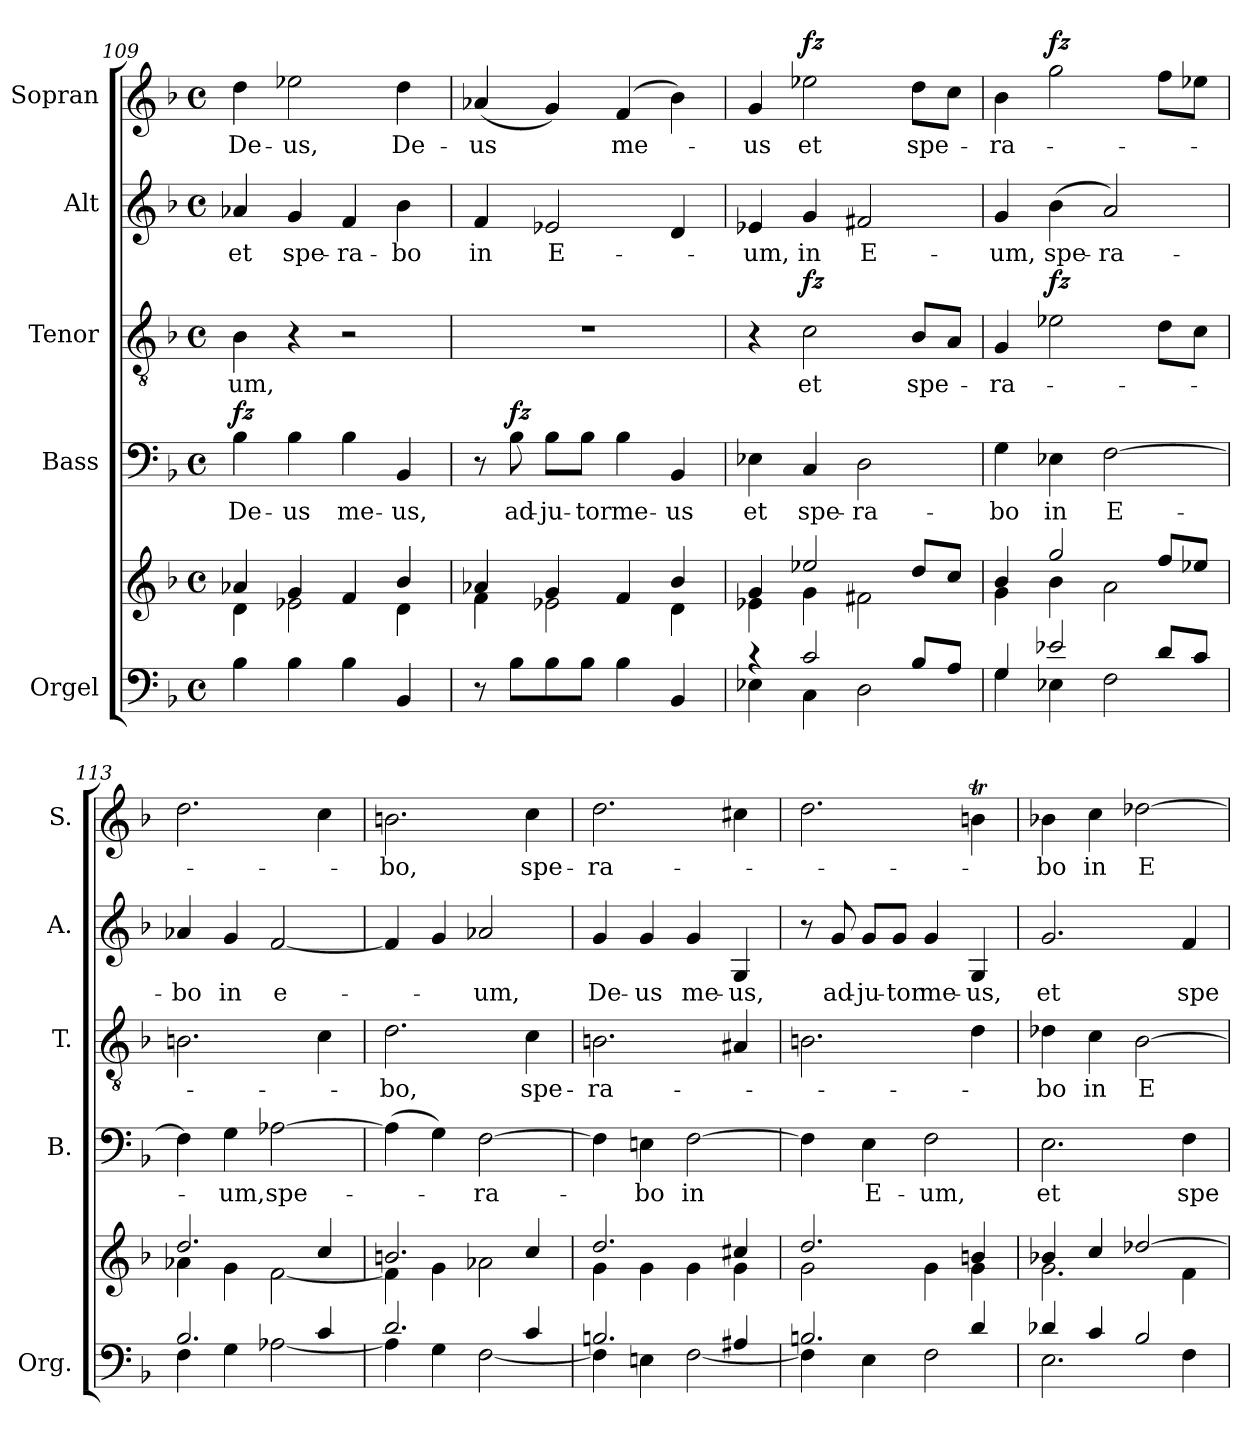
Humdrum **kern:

**kern	**kern	**kern	**text	**dynam	**kern	**text	**dynam	**kern	**text	**kern	**text	**dynam
*part5	*part5	*part4	*part4	*part4	*part3	*part3	*part3	*part2	*part2	*part1	*part1	*part1
*staff6	*staff5	*staff4	*staff4	*staff4	*staff3	*staff3	*staff3	*staff2	*staff2	*staff1	*staff1	*staff1
*I"Orgel	*	*I"Bass	*	*	*I"Tenor	*	*	*I"Alt	*	*I"Sopran	*	*
*I'Org.	*	*I'B.	*	*	*I'T.	*	*	*I'A.	*	*I'S.	*	*
*clefF4	*clefG2	*clefF4	*	*	*clefGv2	*	*	*clefG2	*	*clefG2	*	*
*k[b-]	*k[b-]	*k[b-]	*	*	*k[b-]	*	*	*k[b-]	*	*k[b-]	*	*
*F:	*F:	*F:	*	*	*F:	*	*	*F:	*	*F:	*	*
*M4/4	*M4/4	*M4/4	*	*	*M4/4	*	*	*M4/4	*	*M4/4	*	*
*met(c)	*met(c)	*met(c)	*	*	*met(c)	*	*	*met(c)	*	*met(c)	*	*
=109	=109	=109	=109	=109	=109	=109	=109	=109	=109	=109	=109	=109
*	*^	*	*	*	*	*	*	*	*	*	*	*
!	!	!	!	!LO:LY:b	!LO:DY:a	!	!LO:LY:b	!	!	!LO:LY:b	!	!LO:LY:b	!
4B-\	4a-X/	4d\	4B-\	De-	fz	4B-\	-um,	.	4a-X/	et	4dd\	De-	.
!	!	!	!	!LO:LY:b	!	!	!	!	!	!LO:LY:b	!	!LO:LY:b	!
4B-\	4g/	2e-X\	4B-\	-us	.	4r	.	.	4g/	spe-	2ee-X\	-us,	.
!	!	!	!	!LO:LY:b	!	!	!	!	!	!LO:LY:b	!	!	!
4B-\	4f/	.	4B-\	me-	.	2r	.	.	4f/	-ra-	.	.	.
!	!	!	!	!LO:LY:b	!	!	!	!	!	!LO:LY:b	!	!LO:LY:b	!
4BB-/	4b-/	4d\	4BB-/	-us,	.	.	.	.	4b-\	-bo	4dd\	De-	.
=110	=110	=110	=110	=110	=110	=110	=110	=110	=110	=110	=110	=110	=110
!	!	!	!	!	!	!	!	!	!	!LO:LY:b	!	!LO:LY:b	!
8r	4a-X/	4f\	8r	.	.	1r	.	.	4f/	in	(<4a-X/	-us	.
!	!	!	!	!LO:LY:b	!LO:DY:a	!	!	!	!	!	!	!	!
8B-\L	.	.	8B-\	ad-	fz	.	.	.	.	.	.	.	.
!	!	!	!	!LO:LY:b	!	!	!	!	!	!LO:LY:b	!	!	!
8B-\	4g/	2e-X\	8B-\L	-ju-	.	.	.	.	2e-X/	E-	4g/)	.	.
!	!	!	!	!LO:LY:b	!	!	!	!	!	!	!	!	!
8B-\J	.	.	8B-\J	-tor	.	.	.	.	.	.	.	.	.
!	!	!	!	!LO:LY:b	!	!	!	!	!	!	!	!LO:LY:b	!
4B-\	4f/	.	4B-\	me-	.	.	.	.	.	.	(4f/	me-	.
!	!	!	!	!LO:LY:b	!	!	!	!	!	!	!	!	!
4BB-/	4b-/	4d\	4BB-/	-us	.	.	.	.	4d/	.	4b-\)	.	.
!!LO:LB:g=z
=111	=111	=111	=111	=111	=111	=111	=111	=111	=111	=111	=111	=111	=111
*^	*	*	*	*	*	*	*	*	*	*	*	*	*
!	!	!	!	!	!LO:LY:b	!	!	!	!	!	!LO:LY:b	!	!LO:LY:b	!
4rc	4E-X\	4g/	4e-X\	4E-X\	et	.	4r	.	.	4e-X/	-um,	4g/	-us	.
!	!	!	!	!	!LO:LY:b	!	!	!LO:LY:b	!LO:DY:a	!	!LO:LY:b	!	!LO:LY:b	!LO:DY:a
2c/	4C\	2ee-X/	4g\	4C/	spe-	.	2c\	et	fz	4g/	in	2ee-X\	et	fz
!	!	!	!	!	!LO:LY:b	!	!	!	!	!	!LO:LY:b	!	!	!
.	2D\	.	2f#X\	2D\	-ra-	.	.	.	.	2f#X/	E-	.	.	.
!	!	!	!	!	!	!	!	!LO:LY:b	!	!	!	!	!LO:LY:b	!
8B-/L	.	8dd/L	.	.	.	.	8B-/L	spe-	.	.	.	8dd\L	spe-	.
8A/J	.	8cc/J	.	.	.	.	8A/J	.	.	.	.	8cc\J	.	.
=112	=112	=112	=112	=112	=112	=112	=112	=112	=112	=112	=112	=112	=112	=112
!	!	!	!	!	!LO:LY:b	!	!	!LO:LY:b	!	!	!LO:LY:b	!	!LO:LY:b	!
4G/	4G\	4b-/	4g\	4G\	-bo	.	4G/	-ra-	.	4g/	-um,	4b-\	-ra-	.
!	!	!	!	!	!LO:LY:b	!	!	!	!LO:DY:a	!	!LO:LY:b	!	!	!LO:DY:a
2e-X/	4E-X\	2gg/	4b-\	4E-X\	in	.	2e-X\	.	fz	(>4b-\	spe-	2gg\	.	fz
!	!	!	!	!	!LO:LY:b	!	!	!	!	!	!LO:LY:b	!	!	!
.	2F\	.	2a\	[2F\	E-	.	.	.	.	2a/)	-ra-	.	.	.
8d/L	.	8ff/L	.	.	.	.	8d\L	.	.	.	.	8ff\L	.	.
8c/J	.	8ee-X/J	.	.	.	.	8c\J	.	.	.	.	8ee-X\J	.	.
=113	=113	=113	=113	=113	=113	=113	=113	=113	=113	=113	=113	=113	=113	=113
!	!	!	!	!	!	!	!	!	!	!	!LO:LY:b	!	!	!
2.B-/	4F\	2.dd/	4a-X\	4F\]	.	.	2.Bn\	.	.	4a-X/	-bo	2.dd\	.	.
!	!	!	!	!	!LO:LY:b	!	!	!	!	!	!LO:LY:b	!	!	!
.	4G\	.	4g\	4G\	-um,	.	.	.	.	4g/	in	.	.	.
!	!	!	!	!	!LO:LY:b	!	!	!	!	!	!LO:LY:b	!	!	!
.	[<2A-X\	.	[<2f\	[2A-X\	spe-	.	.	.	.	[2f/	e-	.	.	.
4c/	.	4cc/	.	.	.	.	4c\	.	.	.	.	4cc\	.	.
=114	=114	=114	=114	=114	=114	=114	=114	=114	=114	=114	=114	=114	=114	=114
!	!	!	!	!	!	!	!	!LO:LY:b	!	!	!	!	!LO:LY:b	!
2.d/	4A-\]	2.bn/	4f\]	(>4A-\]	.	.	2.d\	-bo,	.	4f/]	.	2.bn\	-bo,	.
.	4G\	.	4g\	4G\)	.	.	.	.	.	4g/	.	.	.	.
!	!	!	!	!	!LO:LY:b	!	!	!	!	!	!LO:LY:b	!	!	!
.	[<2F\	.	2a-X\	[2F\	-ra-	.	.	.	.	2a-X/	-um,	.	.	.
!	!	!	!	!	!	!	!	!LO:LY:b	!	!	!	!	!LO:LY:b	!
4c/	.	4cc/	.	.	.	.	4c\	spe-	.	.	.	4cc\	spe-	.
=115	=115	=115	=115	=115	=115	=115	=115	=115	=115	=115	=115	=115	=115	=115
!	!	!	!	!	!	!	!	!LO:LY:b	!	!	!LO:LY:b	!	!LO:LY:b	!
2.Bn/	4F\]	2.dd/	4g\	4F\]	.	.	2.Bn\	-ra-	.	4g/	De-	2.dd\	-ra-	.
!	!	!	!	!	!LO:LY:b	!	!	!	!	!	!LO:LY:b	!	!	!
.	4En\	.	4g\	4En\	-bo	.	.	.	.	4g/	-us	.	.	.
!	!	!	!	!	!LO:LY:b	!	!	!	!	!	!LO:LY:b	!	!	!
.	[<2F\	.	4g\	[2F\	in	.	.	.	.	4g/	me-	.	.	.
!	!	!	!	!	!	!	!	!	!	!	!LO:LY:b	!	!	!
4A#X/	.	4cc#X/	4g\	.	.	.	4A#X/	.	.	4G/	-us,	4cc#X\	.	.
=116	=116	=116	=116	=116	=116	=116	=116	=116	=116	=116	=116	=116	=116	=116
2.Bn/	4F\]	2.dd/	2g\	4F\]	.	.	2.Bn\	.	.	8r	.	2.dd\	.	.
!	!	!	!	!	!	!	!	!	!	!	!LO:LY:b	!	!	!
.	.	.	.	.	.	.	.	.	.	8g/	ad-	.	.	.
!	!	!	!	!	!LO:LY:b	!	!	!	!	!	!LO:LY:b	!	!	!
.	4E\	.	.	4E\	E-	.	.	.	.	8g/L	-ju-	.	.	.
!	!	!	!	!	!	!	!	!	!	!	!LO:LY:b	!	!	!
.	.	.	.	.	.	.	.	.	.	8g/J	-tor	.	.	.
!	!	!	!	!	!LO:LY:b	!	!	!	!	!	!LO:LY:b	!	!	!
.	2F\	.	4g\	2F\	-um,	.	.	.	.	4g/	me-	.	.	.
!	!	!	!	!	!	!	!	!	!	!	!LO:LY:b	!	!	!
4d/	.	4bn/	4g\	.	.	.	4d\	.	.	4G/	-us,	4bnt\	.	.
!!LO:PB:g=z
=117	=117	=117	=117	=117	=117	=117	=117	=117	=117	=117	=117	=117	=117	=117
!	!	!	!	!	!LO:LY:b	!	!	!LO:LY:b	!	!	!LO:LY:b	!	!LO:LY:b	!
4d-X/	2.E\	4b-X/	2.g\	2.E\	et	.	4d-X\	-bo	.	2.g/	et	4b-X\	-bo	.
!	!	!	!	!	!	!	!	!LO:LY:b	!	!	!	!	!LO:LY:b	!
4c/	.	4cc/	.	.	.	.	4c\	in	.	.	.	4cc\	in	.
!	!	!	!	!	!	!	!	!LO:LY:b	!	!	!	!	!LO:LY:b	!
2B-/	.	[>2dd-X/	.	.	.	.	[2B-\	E-	.	.	.	[2dd-X\	E-	.
!	!	!	!	!	!LO:LY:b	!	!	!	!	!	!LO:LY:b	!	!	!
.	4F\	.	4f\	4F\	spe-	.	.	.	.	4f/	spe-	.	.	.
*v	*v	*	*	*	*	*	*	*	*	*	*	*	*	*
*	*v	*v	*	*	*	*	*	*	*	*	*	*	*
=	=	=	=	=	=	=	=	=	=	=	=	=
*-	*-	*-	*-	*-	*-	*-	*-	*-	*-	*-	*-	*-
